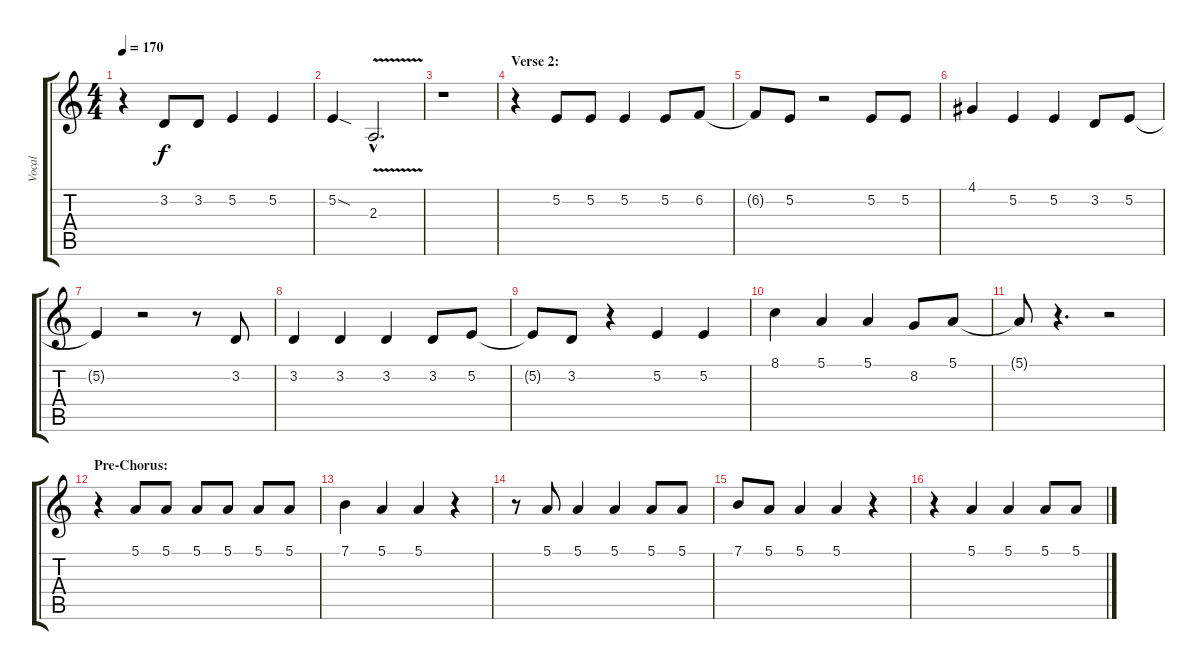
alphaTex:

\track ("Vocal" "Vocal") {instrument oboe}
\staff {score tabs}
\tuning (E4 B3 G3 D3 A2 E2) {hide}
\ts (4 4)
\tempo 170
\clef g2
\ks c
r.4{dy f} 3.2.8 3.2.8 5.2.4 5.2.4 |
5.2{sod}.4 2.3{v hac}.2{d} |
r.1 |
\section ("" "Verse 2:")
r.4 5.2.8 5.2.8 5.2.4 5.2.8 6.2.8 |
6.2{t}.8 5.2.8 r.2 5.2.8 5.2.8 |
4.1.4 5.2.4 5.2.4 3.2.8 5.2.8 |
5.2{t}.4 r.2 r.8 3.2.8 |
3.2.4 3.2.4 3.2.4 3.2.8 5.2.8 |
5.2{t}.8 3.2.8 r.4 5.2.4 5.2.4 |
8.1.4 5.1.4 5.1.4 8.2.8 5.1.8 |
5.1{t}.8 r.4{d} r.2 |
\section ("" "Pre-Chorus:")
r.4 5.1.8 5.1.8 5.1.8 5.1.8 5.1.8 5.1.8 |
7.1.4 5.1.4 5.1.4 r.4 |
r.8 5.1.8 5.1.4 5.1.4 5.1.8 5.1.8 |
7.1.8 5.1.8 5.1.4 5.1.4 r.4 |
r.4 5.1.4 5.1.4 5.1.8 5.1.8
